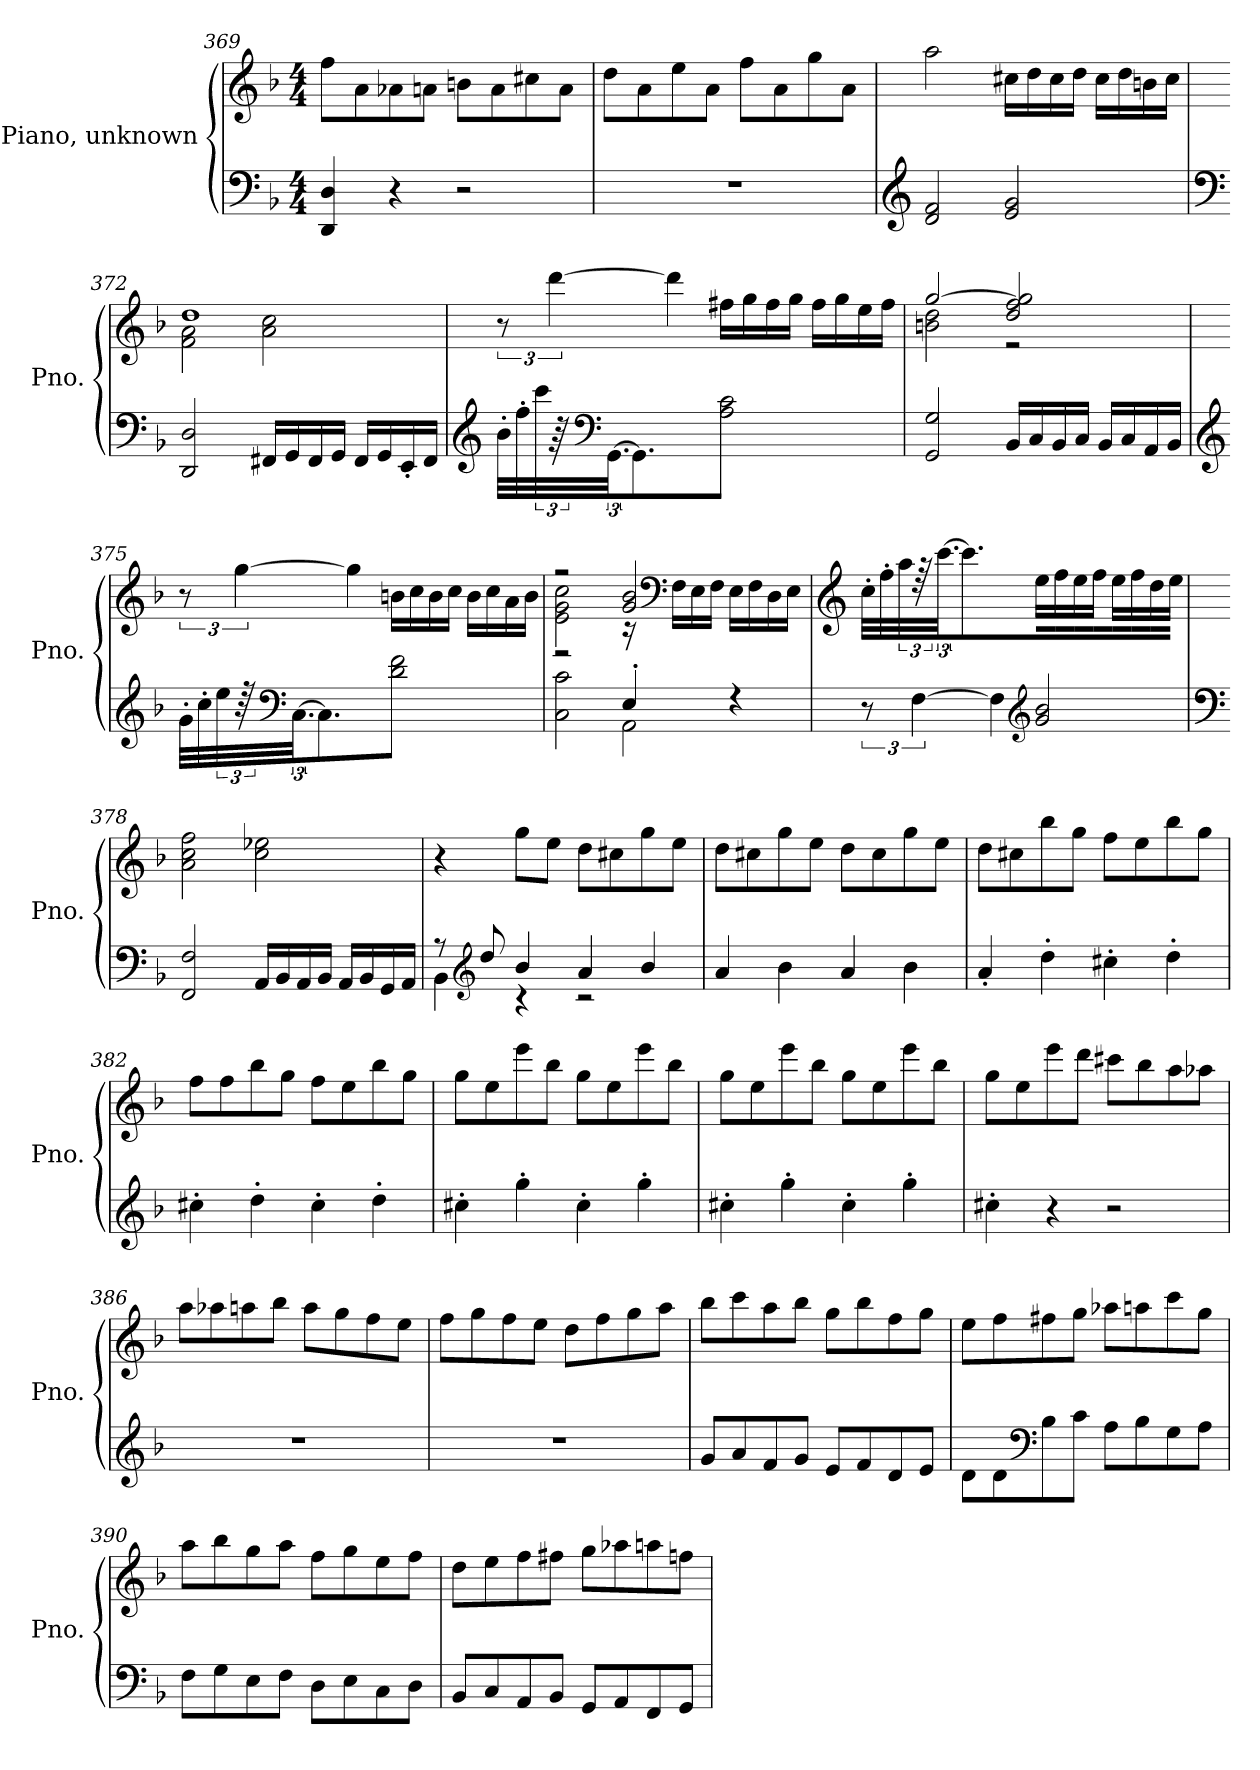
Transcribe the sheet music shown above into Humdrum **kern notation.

**kern	**kern
*part1	*part1
*staff2	*staff1
*I"Piano, unknown	*
*I'Pno.	*
*clefF4	*clefG2
*k[b-]	*k[b-]
*M4/4	*M4/4
=369	=369
4DD/ 4D/	8ff\L
.	8a\
4r	8a-X\
.	8an\J
2r	8bn\L
.	8a\
.	8cc#X\
.	8a\J
=370	=370
1r	8dd\L
.	8a\
.	8ee\
.	8a\J
.	8ff\L
.	8a\
.	8gg\
.	8a\J
!!LO:LB:g=z
=371	=371
*clefG2	*
2d/ 2f/	2aa\
2e/ 2g/	16cc#X\LL
.	16dd\
.	16cc#\
.	16dd\JJ
.	16cc#\LL
.	16dd\
.	16bn\
.	16cc#\JJ
=372	=372
*clefF4	*
*	*^
2DD/ 2D/	1dd	2f\ 2a\
16FF#X/LL	.	2a\ 2cc\
16GG/	.	.
16FF#/	.	.
16GG/JJ	.	.
16FF#/LL	.	.
16GG/	.	.
16EE'/	.	.
16FF#/JJ	.	.
*	*v	*v
=373	=373
*clefG2	*
32b-'\LLL	12r
32ff'\	.
48ccc\JJJ	.
96r	[6ddd\
*clefF4	*
[48.GG/	.
4.GG/]	.
.	4ddd\]
2A\ 2c\	16ff#X\LL
.	16gg\
.	16ff#\
.	16gg\JJ
.	16ff#\LL
.	16gg\
.	16ee\
.	16ff#\JJ
!!LO:LB:g=z
=374	=374
*	*^
2GG/ 2G/	[2gg/	2bn\ 2dd\
16BB-/LL	2dd/ 2ff/ 2gg/]	2r
16C/	.	.
16BB-/	.	.
16C/JJ	.	.
16BB-/LL	.	.
16C/	.	.
16AA/	.	.
16BB-/JJ	.	.
*	*v	*v
=375	=375
*clefG2	*
32g'\LLL	12r
32cc'\	.
48ee\JJJ	.
96r	[6gg\
*clefF4	*
[48.C/	.
4.C/]	.
.	4gg\]
2d\ 2f\	16bn\LL
.	16cc\
.	16b\
.	16cc\JJ
.	16b\LL
.	16cc\
.	16a\
.	16b\JJ
=376	=376
*^	*^
2r	2C\ 2c\	2r	2e\ 2g\ 2cc\
4E'/	2AA\	2g/ 2b-/	16r
*	*	*clefF4	*
.	.	.	16F\LL
.	.	.	16E\
.	.	.	16F\JJ
4r	.	.	16E\LL
.	.	.	16F\
.	.	.	16D\
.	.	.	16E\JJ
*v	*v	*	*
*	*v	*v
!!LO:PB:g=z
=377	=377
*	*clefG2
12r	32cc'\LLL
.	32ff'\
.	48aa\JJJ
[6F\	96r
.	[48.ccc\
.	4.ccc\]
4F\]	.
*clefG2	*
2g/ 2b-/	16ee\LL
.	16ff\
.	16ee\
.	16ff\JJ
.	16ee\LL
.	16ff\
.	16dd\
.	16ee\JJ
=378	=378
*clefF4	*
2FF/ 2F/	2a\ 2cc\ 2ff\
16AA/LL	2cc\ 2ee-X\
16BB-/	.
16AA/	.
16BB-/JJ	.
16AA/LL	.
16BB-/	.
16GG/	.
16AA/JJ	.
=379	=379
*^	*
8r	4BB-\	4r
*clefG2	*	*
8dd/	.	.
4b-/	4r	8gg\L
.	.	8ee\J
4a/	2r	8dd\L
.	.	8cc#X\
4b-/	.	8gg\
.	.	8ee\J
*v	*v	*
!!LO:LB:g=z
=380	=380
4a/	8dd\L
.	8cc#X\
4b-\	8gg\
.	8ee\J
4a/	8dd\L
.	8cc#\
4b-\	8gg\
.	8ee\J
=381	=381
4a'/	8dd\L
.	8cc#X\
4dd'\	8bb-\
.	8gg\J
4cc#X'\	8ff\L
.	8ee\
4dd'\	8bb-\
.	8gg\J
=382	=382
4cc#X'\	8ff\L
.	8ff\
4dd'\	8bb-\
.	8gg\J
4cc#'\	8ff\L
.	8ee\
4dd'\	8bb-\
.	8gg\J
=383	=383
4cc#X'\	8gg\L
.	8ee\
4gg'\	8eee\
.	8bb-\J
4cc#'\	8gg\L
.	8ee\
4gg'\	8eee\
.	8bb-\J
!!LO:LB:g=z
=384	=384
4cc#X'\	8gg\L
.	8ee\
4gg'\	8eee\
.	8bb-\J
4cc#'\	8gg\L
.	8ee\
4gg'\	8eee\
.	8bb-\J
=385	=385
4cc#X'\	8gg\L
.	8ee\
4r	8eee\
.	8ddd\J
2r	8ccc#X\L
.	8bb-\
.	8aa\
.	8aa-X\J
=386	=386
1r	8aa\L
.	8aa-X\
.	8aan\
.	8bb-\J
.	8aa\L
.	8gg\
.	8ff\
.	8ee\J
=387	=387
1r	8ff\L
.	8gg\
.	8ff\
.	8ee\J
.	8dd\L
.	8ff\
.	8gg\
.	8aa\J
!!LO:LB:g=z
=388	=388
8g/L	8bb-\L
8a/	8ccc\
8f/	8aa\
8g/J	8bb-\J
8e/L	8gg\L
8f/	8bb-\
8d/	8ff\
8e/J	8gg\J
=389	=389
8d\L	8ee\L
8d\	8ff\
*clefF4	*
8B-\	8ff#X\
8c\J	8gg\J
8A\L	8aa-X\L
8B-\	8aan\
8G\	8ccc\
8A\J	8gg\J
=390	=390
8F\L	8aa\L
8G\	8bb-\
8E\	8gg\
8F\J	8aa\J
8D\L	8ff\L
8E\	8gg\
8C\	8ee\
8D\J	8ff\J
=391	=391
8BB-/L	8dd\L
8C/	8ee\
8AA/	8ff\
8BB-/J	8ff#X\J
8GG/L	8gg\L
8AA/	8aa-X\
8FF/	8aan\
8GG/J	8ffn\J
=	=
*-	*-
